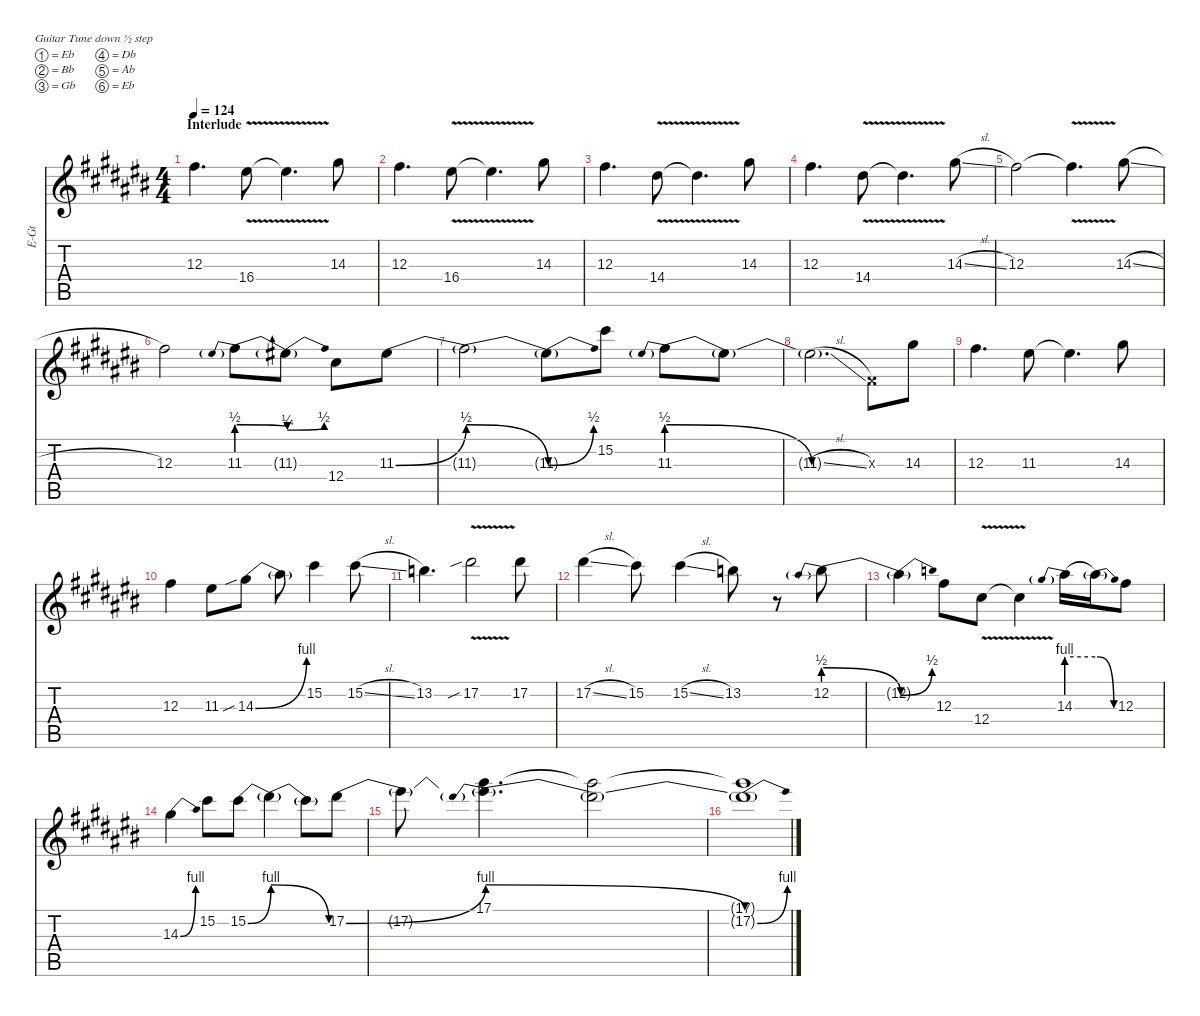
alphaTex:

\hideDynamics
\bracketExtendMode nobrackets
\otherSystemsTrackNameOrientation horizontal
\track ("Guitar 1 (Slash)" "E-Gt") {defaultSystemsLayout 4 mute instrument overdrivenguitar}
\staff {score tabs}
\tuning (Eb4 Bb3 Gb3 Db3 Ab2 Eb2)
\ts (4 4)
\section ("" "Interlude")
\tempo 124
\clef g2
\ks c#
12.3{acc #}.4{d dy ff beam Down} 16.4{v acc #}.8{beam Down} 16.4{v t acc #}.4{d dy f beam Down} 14.3{acc #}.8{dy ff beam Down} |
12.3{acc #}.4{d beam Down} 16.4{v acc #}.8{dy f beam Down} 16.4{v t acc #}.4{d beam Down} 14.3{acc #}.8{dy ff beam Down} |
12.3{acc #}.4{d beam Down} 14.4{v acc #}.8{beam Down} 14.4{v t acc #}.4{d beam Down} 14.3{acc #}.8{beam Down} |
12.3{acc #}.4{d beam Down} 14.4{v acc #}.8{beam Down} 14.4{v t acc #}.4{d beam Down} 14.3{sl acc #}.8{beam Down} |
12.3{acc #}.2{beam Down} 12.3{v t acc #}.4{d beam Down} 14.3{sl acc #}.8{beam Down} |
12.3{acc #}.2{beam Down} 11.3{be (prebendrelease 0 2 30 1)}.8{beam Down} 11.3{be (bend 0 1 27 2) t acc #}.8{beam Down} 12.4{acc #}.8{beam Down} 11.3{be (bend 0 0 60 2) acc #}.8{beam Down} |
11.3{be (release 0 2 60 0) t}.2{beam Down} 11.3{be (bend 0 0 60 2) t acc #}.8{beam Down} 15.2{acc #}.8{beam Down} 11.3{be (prebendrelease 0 2 60 0)}.8{beam Down} 11.3{t acc #}.8{beam Down} |
11.3{be (hold 0 0 60 0) sl t acc #}.2{d beam Down} 0.3{x acc #}.8{beam Down} 14.3{acc #}.8{beam Down} |
12.3{acc #}.4{d beam Down} 11.3{acc #}.8{beam Down} 11.3{t acc #}.4{d beam Down} 14.3{acc #}.8{beam Down} |
12.3{acc #}.4{beam Down} 11.3{acc #}.8{beam Down} 14.3{be (bend 0 0 60 4) sib acc #}.8{beam Down} 14.3{t}.8{beam Down} 15.2{acc #}.4{beam Down} 15.2{sl acc #}.8{beam Down} |
13.2{acc forcenatural}.4{d beam Down} 17.2{v sib acc #}.2{beam Down} 17.2{acc #}.8{beam Down} |
17.2{sl acc #}.4{beam Down} 15.2{acc #}.8{beam Down} 15.2{sl acc #}.4{beam Down} 13.2{acc forcenatural}.8{beam Down} r.8{beam Down} 12.2{be (prebendrelease 0 2 34.8 0)}.8{beam Down} |
12.2{be (bend 0 0 60 2) t acc #}.4{beam Down} 12.3{acc #}.8{beam Down} 12.4{v acc #}.8{beam Down} 12.4{v t acc #}.4{beam Down} 14.3{be (prebend 0 4 60 4)}.16{beam Down} 14.3{be (release 0 4 60 0) t}.16{beam Down} 12.3{acc #}.8{beam Down} |
14.3{be (bend 0 0 60 4) acc #}.4{beam Down} 15.2{acc #}.8{beam Down} 15.2{be (bend 0 0 15 4) acc #}.8{beam Down} 15.2{be (release 0 4 60 0) t}.4{beam Down} 15.2{t acc #}.8{dy f beam Down} 17.2{be (bend 0 0 60 4) acc #}.8{dy ff beam Down} |
17.2{t}.8{beam Down} (17.1{acc #} 17.2{be (prebendrelease 0 4 60 0) t}).4{d beam Down} (17.1{t acc #} 17.2{t acc #}).2{beam Down} |
(17.1{t acc #} 17.2{be (bend 0 0 60 4) t acc #}).1{beam Down}
